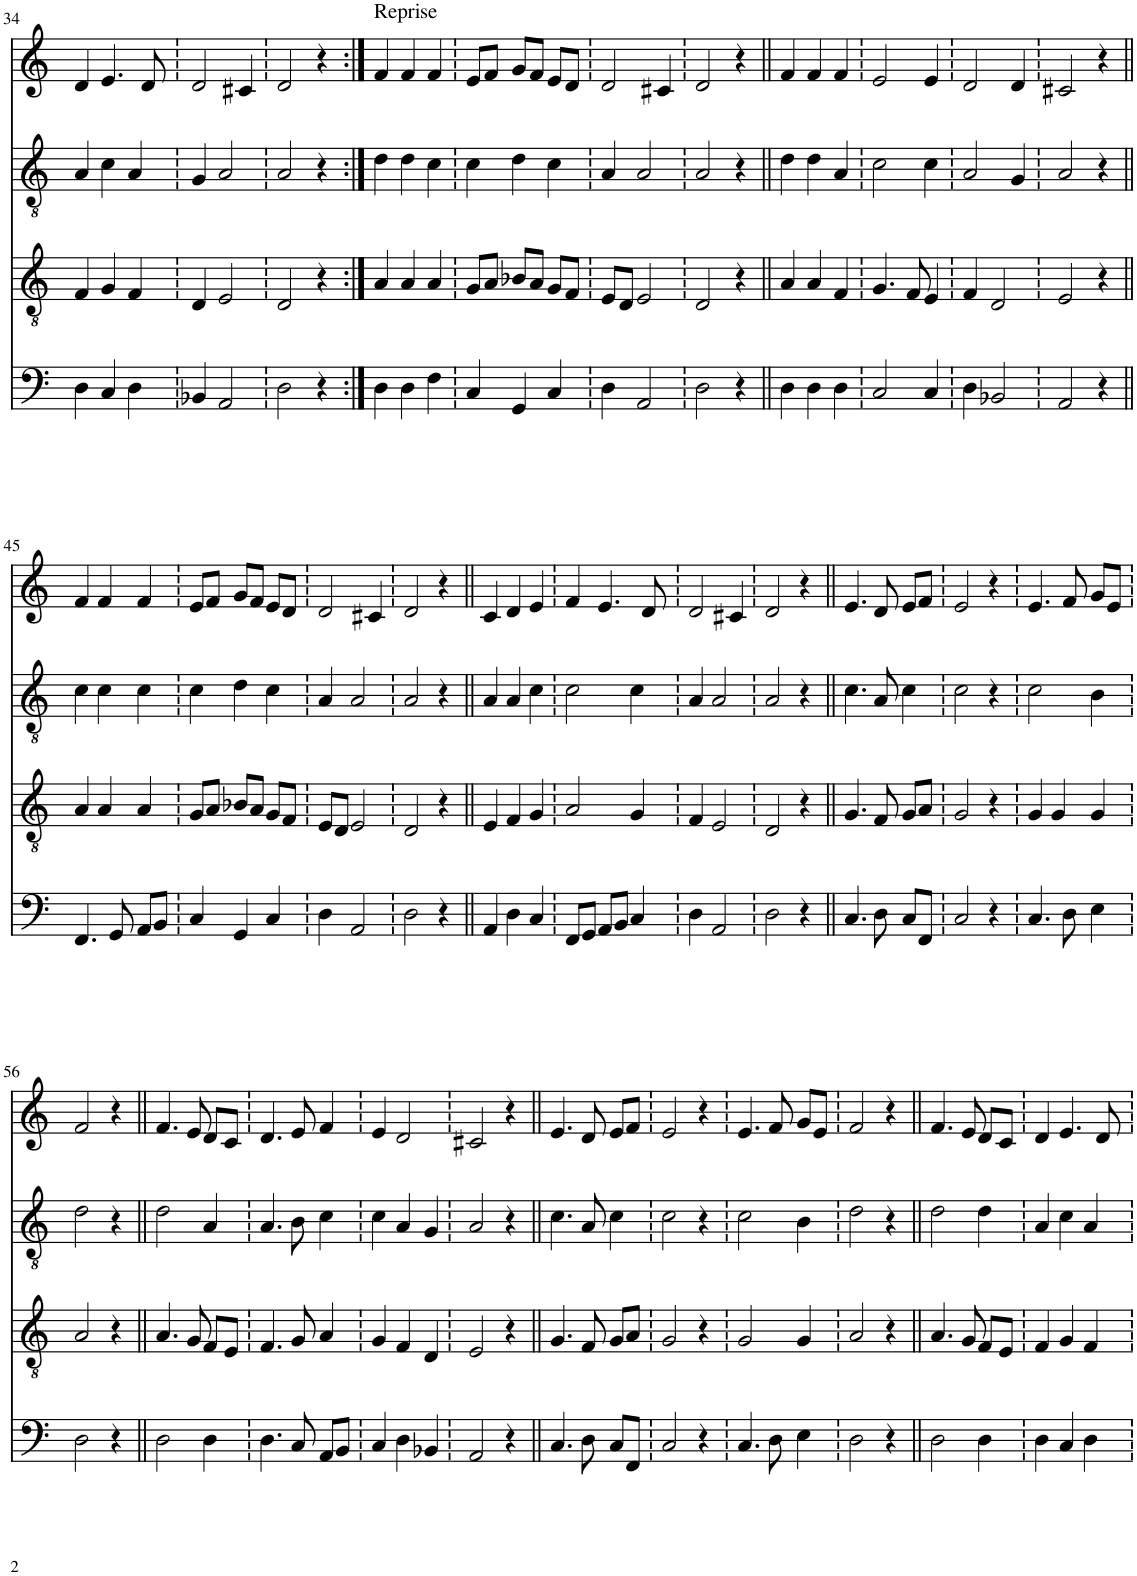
**kern	**kern	**kern	**kern
*part4	*part3	*part2	*part1
*staff4	*staff3	*staff2	*staff1
*I"Piano	*I"Piano	*I"Piano	*I"Piano
*I'Pno	*I'Pno	*I'Pno	*I'Pno
!!LO:PB:g=z
*clefF4	*clefGv2	*clefGv2	*clefG2
*k[]	*k[]	*k[]	*k[]
*M3/4	*M3/4	*M3/4	*M3/4
=34	=34	=34	=34
4D\	4F/	4A/	4d/
4C/	4G/	4c\	4.e/
4D\	4F/	4A/	.
.	.	.	8d/
=35	=35	=35	=35
4BB-X/	4D/	4G/	2d/
2AA/	2E/	2A/	.
.	.	.	4c#X/
=36	=36	=36	=36
2D\	2D/	2A/	2d/
4r	4r	4r	4r
=37:|!	=37:|!	=37:|!	=37:|!
!	!	!	!LO:TX:a:t=Reprise
4D\	4A/	4d\	4f/
4D\	4A/	4d\	4f/
4F\	4A/	4c\	4f/
=38	=38	=38	=38
4C/	8G/L	4c\	8e/L
.	8A/J	.	8f/J
4GG/	8B-X/L	4d\	8g/L
.	8A/J	.	8f/J
4C/	8G/L	4c\	8e/L
.	8F/J	.	8d/J
=39	=39	=39	=39
4D\	8E/L	4A/	2d/
.	8D/J	.	.
2AA/	2E/	2A/	.
.	.	.	4c#X/
=40	=40	=40	=40
2D\	2D/	2A/	2d/
4r	4r	4r	4r
=41||	=41||	=41||	=41||
4D\	4A/	4d\	4f/
4D\	4A/	4d\	4f/
4D\	4F/	4A/	4f/
=42	=42	=42	=42
2C/	4.G/	2c\	2e/
.	8F/	.	.
4C/	4E/	4c\	4e/
=43	=43	=43	=43
4D\	4F/	2A/	2d/
2BB-X/	2D/	.	.
.	.	4G/	4d/
=44	=44	=44	=44
2AA/	2E/	2A/	2c#X/
4r	4r	4r	4r
!!LO:LB:g=z
=45||	=45||	=45||	=45||
4.FF/	4A/	4c\	4f/
.	4A/	4c\	4f/
8GG/	.	.	.
8AA/L	4A/	4c\	4f/
8BB/J	.	.	.
=46	=46	=46	=46
4C/	8G/L	4c\	8e/L
.	8A/J	.	8f/J
4GG/	8B-X/L	4d\	8g/L
.	8A/J	.	8f/J
4C/	8G/L	4c\	8e/L
.	8F/J	.	8d/J
=47	=47	=47	=47
4D\	8E/L	4A/	2d/
.	8D/J	.	.
2AA/	2E/	2A/	.
.	.	.	4c#X/
=48	=48	=48	=48
2D\	2D/	2A/	2d/
4r	4r	4r	4r
=49||	=49||	=49||	=49||
4AA/	4E/	4A/	4c/
4D\	4F/	4A/	4d/
4C/	4G/	4c\	4e/
=50	=50	=50	=50
8FF/L	2A/	2c\	4f/
8GG/J	.	.	.
8AA/L	.	.	4.e/
8BB/J	.	.	.
4C/	4G/	4c\	.
.	.	.	8d/
=51	=51	=51	=51
4D\	4F/	4A/	2d/
2AA/	2E/	2A/	.
.	.	.	4c#X/
=52	=52	=52	=52
2D\	2D/	2A/	2d/
4r	4r	4r	4r
=53||	=53||	=53||	=53||
4.C/	4.G/	4.c\	4.e/
8D\	8F/	8A/	8d/
8C/L	8G/L	4c\	8e/L
8FF/J	8A/J	.	8f/J
=54	=54	=54	=54
2C/	2G/	2c\	2e/
4r	4r	4r	4r
=55	=55	=55	=55
4.C/	4G/	2c\	4.e/
.	4G/	.	.
8D\	.	.	8f/
4E\	4G/	4B\	8g/L
.	.	.	8e/J
!!LO:LB:g=z
=56	=56	=56	=56
2D\	2A/	2d\	2f/
4r	4r	4r	4r
=57||	=57||	=57||	=57||
2D\	4.A/	2d\	4.f/
.	8G/	.	8e/
4D\	8F/L	4A/	8d/L
.	8E/J	.	8c/J
=58	=58	=58	=58
4.D\	4.F/	4.A/	4.d/
8C/	8G/	8B\	8e/
8AA/L	4A/	4c\	4f/
8BB/J	.	.	.
=59	=59	=59	=59
4C/	4G/	4c\	4e/
4D\	4F/	4A/	2d/
4BB-X/	4D/	4G/	.
=60	=60	=60	=60
2AA/	2E/	2A/	2c#X/
4r	4r	4r	4r
=61||	=61||	=61||	=61||
4.C/	4.G/	4.c\	4.e/
8D\	8F/	8A/	8d/
8C/L	8G/L	4c\	8e/L
8FF/J	8A/J	.	8f/J
=62	=62	=62	=62
2C/	2G/	2c\	2e/
4r	4r	4r	4r
=63	=63	=63	=63
4.C/	2G/	2c\	4.e/
8D\	.	.	8f/
4E\	4G/	4B\	8g/L
.	.	.	8e/J
=64	=64	=64	=64
2D\	2A/	2d\	2f/
4r	4r	4r	4r
=65||	=65||	=65||	=65||
2D\	4.A/	2d\	4.f/
.	8G/	.	8e/
4D\	8F/L	4d\	8d/L
.	8E/J	.	8c/J
=66	=66	=66	=66
4D\	4F/	4A/	4d/
4C/	4G/	4c\	4.e/
4D\	4F/	4A/	.
.	.	.	8d/
=	=	=	=
*-	*-	*-	*-
